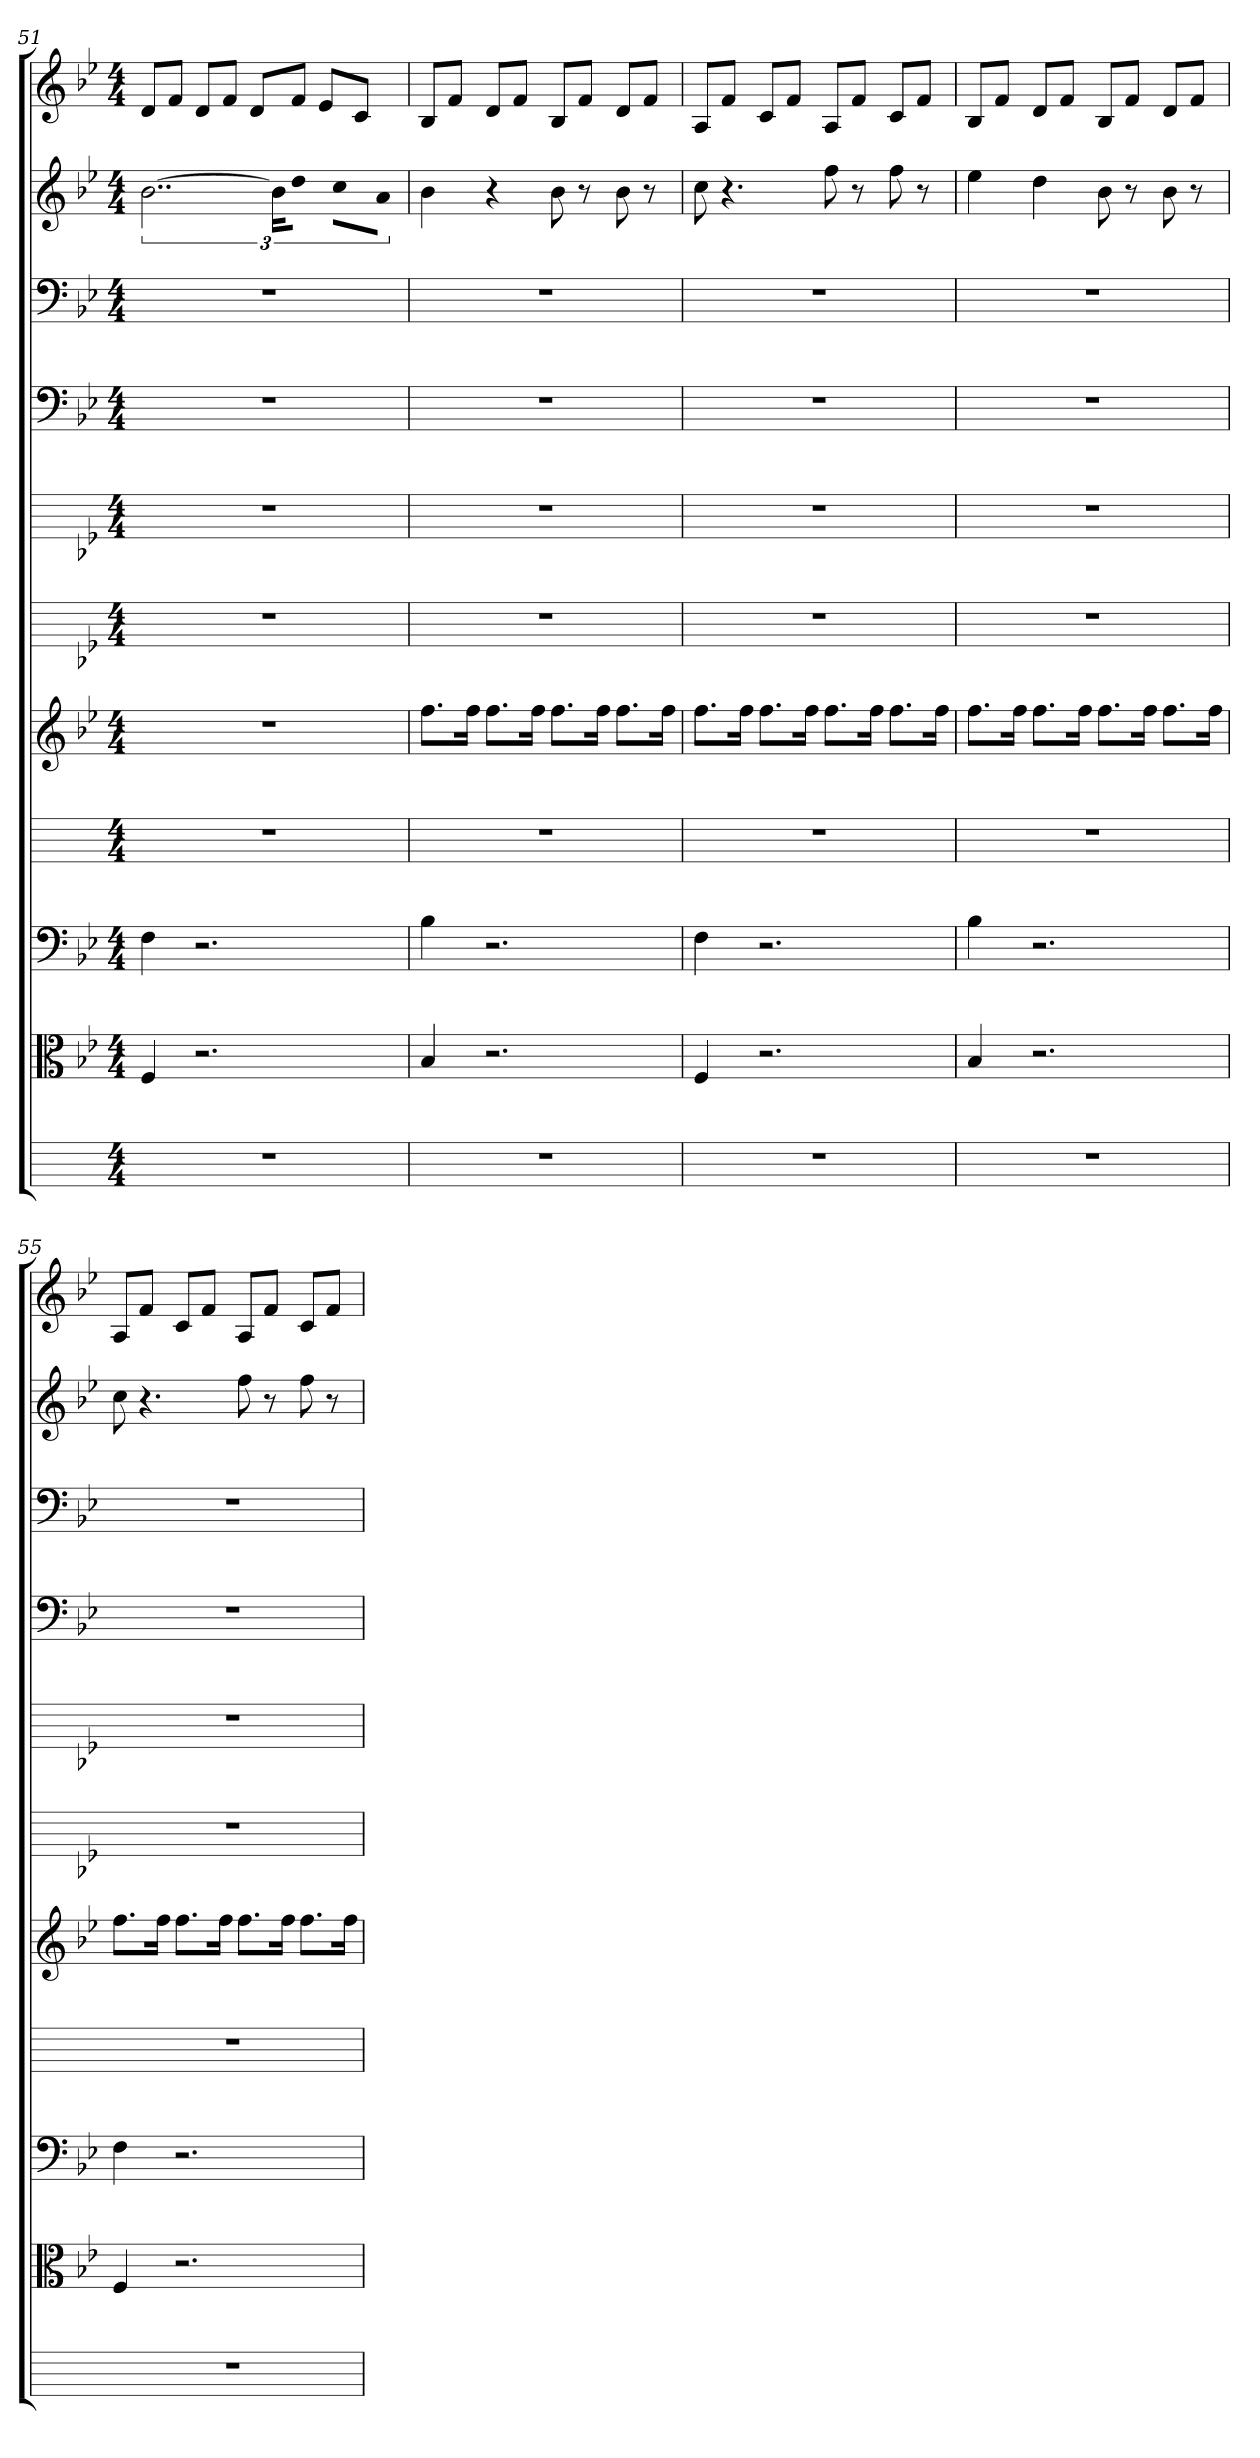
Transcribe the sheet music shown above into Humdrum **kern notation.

**kern	**kern	**kern	**kern	**kern	**kern	**kern	**kern	**kern	**kern	**kern
*part11	*part10	*part9	*part8	*part7	*part6	*part5	*part4	*part3	*part2	*part1
*staff11	*staff10	*staff9	*staff8	*staff7	*staff6	*staff5	*staff4	*staff3	*staff2	*staff1
*	*clefC3	*clefF4	*	*	*	*	*clefF4	*clefF4	*	*
*k[]	*k[b-e-]	*k[b-e-]	*k[]	*k[b-e-]	*k[b-e-]	*k[b-e-]	*k[b-e-]	*k[b-e-]	*k[b-e-]	*k[b-e-]
*M4/4	*M4/4	*M4/4	*M4/4	*M4/4	*M4/4	*M4/4	*M4/4	*M4/4	*M4/4	*M4/4
=51	=51	=51	=51	=51	=51	=51	=51	=51	=51	=51
1r	4F	4F	1r	1r	1r	1r	1r	1r	[3..b-	8dL
.	.	.	.	.	.	.	.	.	.	8fJ
.	2.r	2.r	.	.	.	.	.	.	.	8dL
.	.	.	.	.	.	.	.	.	.	8fJ
.	.	.	.	.	.	.	.	.	.	8dL
.	.	.	.	.	.	.	.	.	24b-KL]	.
.	.	.	.	.	.	.	.	.	8ddJ	8fJ
.	.	.	.	.	.	.	.	.	8ccL	8e-L
.	.	.	.	.	.	.	.	.	8aJ	8cJ
=52	=52	=52	=52	=52	=52	=52	=52	=52	=52	=52
1r	4B-	4B-	1r	8.ffL	1r	1r	1r	1r	4b-	8B-L
.	.	.	.	.	.	.	.	.	.	8fJ
.	.	.	.	16ffJk	.	.	.	.	.	.
.	2.r	2.r	.	8.ffL	.	.	.	.	4r	8dL
.	.	.	.	.	.	.	.	.	.	8fJ
.	.	.	.	16ffJk	.	.	.	.	.	.
.	.	.	.	8.ffL	.	.	.	.	8b-	8B-L
.	.	.	.	.	.	.	.	.	8r	8fJ
.	.	.	.	16ffJk	.	.	.	.	.	.
.	.	.	.	8.ffL	.	.	.	.	8b-	8dL
.	.	.	.	.	.	.	.	.	8r	8fJ
.	.	.	.	16ffJk	.	.	.	.	.	.
=53	=53	=53	=53	=53	=53	=53	=53	=53	=53	=53
1r	4F	4F	1r	8.ffL	1r	1r	1r	1r	8cc	8AL
.	.	.	.	.	.	.	.	.	4.r	8fJ
.	.	.	.	16ffJk	.	.	.	.	.	.
.	2.r	2.r	.	8.ffL	.	.	.	.	.	8cL
.	.	.	.	.	.	.	.	.	.	8fJ
.	.	.	.	16ffJk	.	.	.	.	.	.
.	.	.	.	8.ffL	.	.	.	.	8ff	8AL
.	.	.	.	.	.	.	.	.	8r	8fJ
.	.	.	.	16ffJk	.	.	.	.	.	.
.	.	.	.	8.ffL	.	.	.	.	8ff	8cL
.	.	.	.	.	.	.	.	.	8r	8fJ
.	.	.	.	16ffJk	.	.	.	.	.	.
=54	=54	=54	=54	=54	=54	=54	=54	=54	=54	=54
1r	4B-	4B-	1r	8.ffL	1r	1r	1r	1r	4ee-	8B-L
.	.	.	.	.	.	.	.	.	.	8fJ
.	.	.	.	16ffJk	.	.	.	.	.	.
.	2.r	2.r	.	8.ffL	.	.	.	.	4dd	8dL
.	.	.	.	.	.	.	.	.	.	8fJ
.	.	.	.	16ffJk	.	.	.	.	.	.
.	.	.	.	8.ffL	.	.	.	.	8b-	8B-L
.	.	.	.	.	.	.	.	.	8r	8fJ
.	.	.	.	16ffJk	.	.	.	.	.	.
.	.	.	.	8.ffL	.	.	.	.	8b-	8dL
.	.	.	.	.	.	.	.	.	8r	8fJ
.	.	.	.	16ffJk	.	.	.	.	.	.
=55	=55	=55	=55	=55	=55	=55	=55	=55	=55	=55
1r	4F	4F	1r	8.ffL	1r	1r	1r	1r	8cc	8AL
.	.	.	.	.	.	.	.	.	4.r	8fJ
.	.	.	.	16ffJk	.	.	.	.	.	.
.	2.r	2.r	.	8.ffL	.	.	.	.	.	8cL
.	.	.	.	.	.	.	.	.	.	8fJ
.	.	.	.	16ffJk	.	.	.	.	.	.
.	.	.	.	8.ffL	.	.	.	.	8ff	8AL
.	.	.	.	.	.	.	.	.	8r	8fJ
.	.	.	.	16ffJk	.	.	.	.	.	.
.	.	.	.	8.ffL	.	.	.	.	8ff	8cL
.	.	.	.	.	.	.	.	.	8r	8fJ
.	.	.	.	16ffJk	.	.	.	.	.	.
=	=	=	=	=	=	=	=	=	=	=
*-	*-	*-	*-	*-	*-	*-	*-	*-	*-	*-
